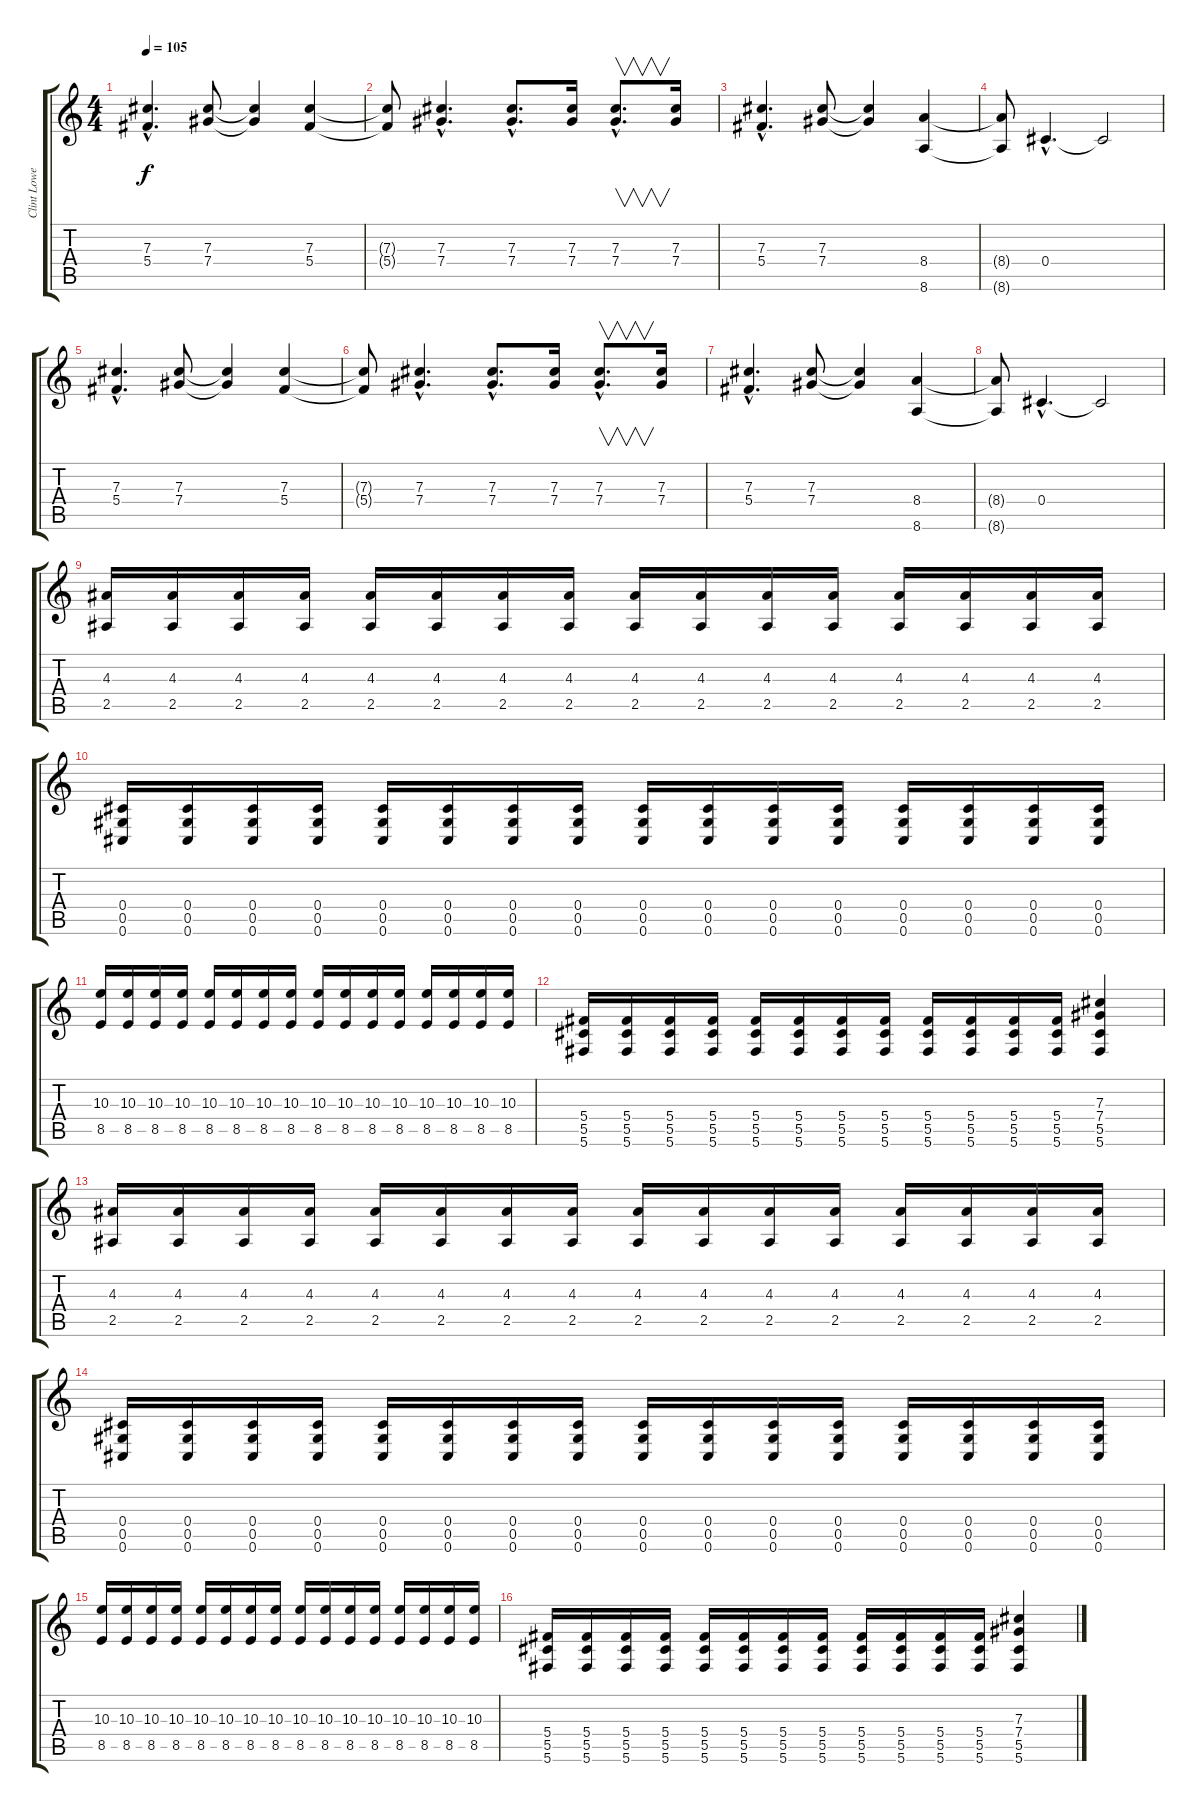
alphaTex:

\track ("Clint Lowery - Guitar" "Clint Lowe") {instrument distortionguitar}
\staff {score tabs}
\tuning (Eb4 Bb3 Gb3 Db3 Ab2 Db2) {hide}
\ts (4 4)
\tempo 105
\clef g2
\ks c
(7.3{hac} 5.4{hac}).4{d dy f} (7.3 7.4).8 (7.3{t} 7.4{t}).4 (7.3 5.4).4 |
(7.3{t} 5.4{t}).8 (7.3{hac} 7.4{hac}).4{d} (7.3{hac} 7.4{hac}).8{d} (7.3 7.4).16 (7.3{hac} 7.4{hac}).8{v d} (7.3 7.4).16 |
(7.3{hac} 5.4{hac}).4{d} (7.3 7.4).8 (7.3{t} 7.4{t}).4 (8.4 8.6).4 |
(8.4{t} 8.6{t}).8 0.4{hac}.4{d} 0.4{t}.2 |
(7.3{hac} 5.4{hac}).4{d} (7.3 7.4).8 (7.3{t} 7.4{t}).4 (7.3 5.4).4 |
(7.3{t} 5.4{t}).8 (7.3{hac} 7.4{hac}).4{d} (7.3{hac} 7.4{hac}).8{d} (7.3 7.4).16 (7.3{hac} 7.4{hac}).8{v d} (7.3 7.4).16 |
(7.3{hac} 5.4{hac}).4{d} (7.3 7.4).8 (7.3{t} 7.4{t}).4 (8.4 8.6).4 |
(8.4{t} 8.6{t}).8 0.4{hac}.4{d} 0.4{t}.2 |
(4.3 2.5).16 (4.3 2.5).16 (4.3 2.5).16 (4.3 2.5).16 (4.3 2.5).16 (4.3 2.5).16 (4.3 2.5).16 (4.3 2.5).16 (4.3 2.5).16 (4.3 2.5).16 (4.3 2.5).16 (4.3 2.5).16 (4.3 2.5).16 (4.3 2.5).16 (4.3 2.5).16 (4.3 2.5).16 |
(0.4 0.5 0.6).16 (0.4 0.5 0.6).16 (0.4 0.5 0.6).16 (0.4 0.5 0.6).16 (0.4 0.5 0.6).16 (0.4 0.5 0.6).16 (0.4 0.5 0.6).16 (0.4 0.5 0.6).16 (0.4 0.5 0.6).16 (0.4 0.5 0.6).16 (0.4 0.5 0.6).16 (0.4 0.5 0.6).16 (0.4 0.5 0.6).16 (0.4 0.5 0.6).16 (0.4 0.5 0.6).16 (0.4 0.5 0.6).16 |
(10.3 8.5).16 (10.3 8.5).16 (10.3 8.5).16 (10.3 8.5).16 (10.3 8.5).16 (10.3 8.5).16 (10.3 8.5).16 (10.3 8.5).16 (10.3 8.5).16 (10.3 8.5).16 (10.3 8.5).16 (10.3 8.5).16 (10.3 8.5).16 (10.3 8.5).16 (10.3 8.5).16 (10.3 8.5).16 |
(5.4 5.5 5.6).16 (5.4 5.5 5.6).16 (5.4 5.5 5.6).16 (5.4 5.5 5.6).16 (5.4 5.5 5.6).16 (5.4 5.5 5.6).16 (5.4 5.5 5.6).16 (5.4 5.5 5.6).16 (5.4 5.5 5.6).16 (5.4 5.5 5.6).16 (5.4 5.5 5.6).16 (5.4 5.5 5.6).16 (7.3 7.4 5.5 5.6).4 |
(4.3 2.5).16 (4.3 2.5).16 (4.3 2.5).16 (4.3 2.5).16 (4.3 2.5).16 (4.3 2.5).16 (4.3 2.5).16 (4.3 2.5).16 (4.3 2.5).16 (4.3 2.5).16 (4.3 2.5).16 (4.3 2.5).16 (4.3 2.5).16 (4.3 2.5).16 (4.3 2.5).16 (4.3 2.5).16 |
(0.4 0.5 0.6).16 (0.4 0.5 0.6).16 (0.4 0.5 0.6).16 (0.4 0.5 0.6).16 (0.4 0.5 0.6).16 (0.4 0.5 0.6).16 (0.4 0.5 0.6).16 (0.4 0.5 0.6).16 (0.4 0.5 0.6).16 (0.4 0.5 0.6).16 (0.4 0.5 0.6).16 (0.4 0.5 0.6).16 (0.4 0.5 0.6).16 (0.4 0.5 0.6).16 (0.4 0.5 0.6).16 (0.4 0.5 0.6).16 |
(10.3 8.5).16 (10.3 8.5).16 (10.3 8.5).16 (10.3 8.5).16 (10.3 8.5).16 (10.3 8.5).16 (10.3 8.5).16 (10.3 8.5).16 (10.3 8.5).16 (10.3 8.5).16 (10.3 8.5).16 (10.3 8.5).16 (10.3 8.5).16 (10.3 8.5).16 (10.3 8.5).16 (10.3 8.5).16 |
(5.4 5.5 5.6).16 (5.4 5.5 5.6).16 (5.4 5.5 5.6).16 (5.4 5.5 5.6).16 (5.4 5.5 5.6).16 (5.4 5.5 5.6).16 (5.4 5.5 5.6).16 (5.4 5.5 5.6).16 (5.4 5.5 5.6).16 (5.4 5.5 5.6).16 (5.4 5.5 5.6).16 (5.4 5.5 5.6).16 (7.3 7.4 5.5 5.6).4
